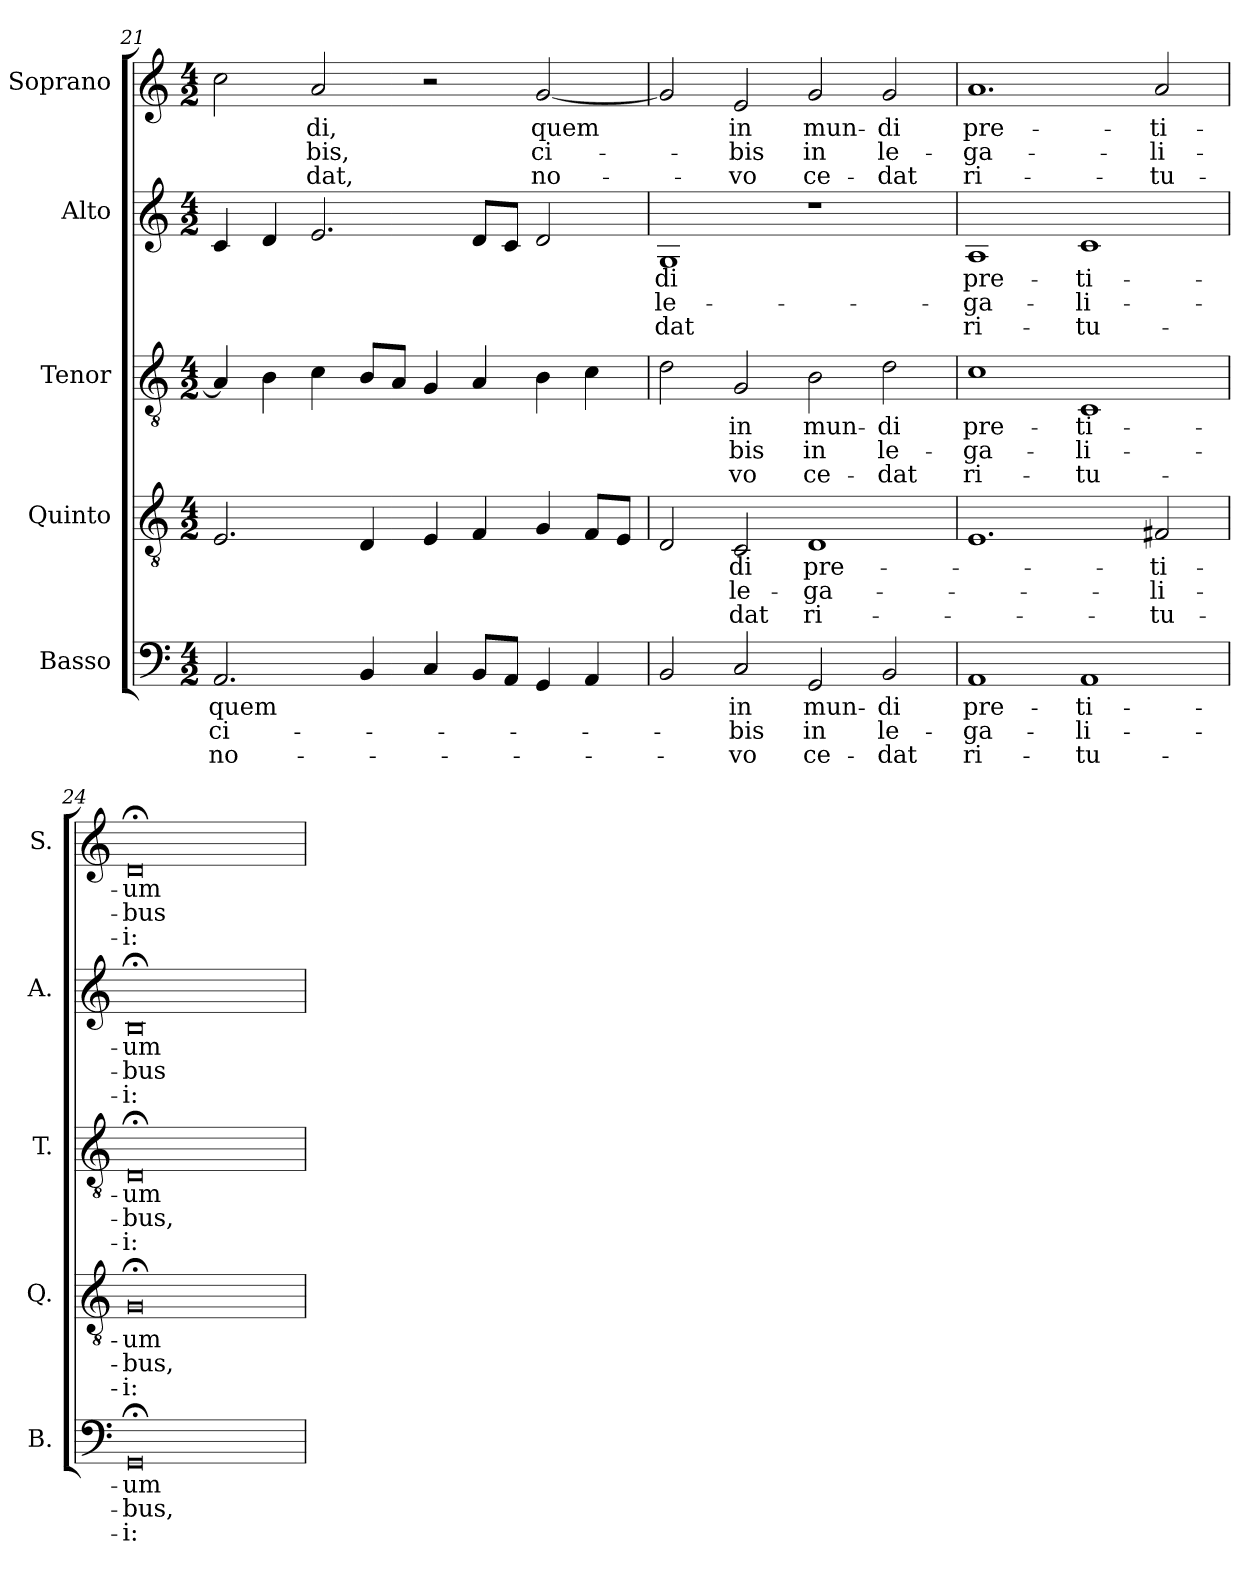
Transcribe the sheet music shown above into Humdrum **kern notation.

**kern	**text	**text	**text	**kern	**text	**text	**text	**kern	**text	**text	**text	**kern	**text	**text	**text	**kern	**text	**text	**text
*part5	*part5	*part5	*part5	*part4	*part4	*part4	*part4	*part3	*part3	*part3	*part3	*part2	*part2	*part2	*part2	*part1	*part1	*part1	*part1
*staff5	*staff5	*staff5	*staff5	*staff4	*staff4	*staff4	*staff4	*staff3	*staff3	*staff3	*staff3	*staff2	*staff2	*staff2	*staff2	*staff1	*staff1	*staff1	*staff1
*I"Basso	*	*	*	*I"Quinto	*	*	*	*I"Tenor	*	*	*	*I"Alto	*	*	*	*I"Soprano	*	*	*
*I'B.	*	*	*	*I'Q.	*	*	*	*I'T.	*	*	*	*I'A.	*	*	*	*I'S.	*	*	*
*clefF4	*	*	*	*clefGv2	*	*	*	*clefGv2	*	*	*	*clefG2	*	*	*	*clefG2	*	*	*
*	*	*	*	*ITrd7c12	*	*	*	*ITrd7c12	*	*	*	*	*	*	*	*	*	*	*
*k[]	*	*	*	*k[]	*	*	*	*k[]	*	*	*	*k[]	*	*	*	*k[]	*	*	*
*C:	*	*	*	*C:	*	*	*	*C:	*	*	*	*C:	*	*	*	*C:	*	*	*
*M4/2	*	*	*	*M4/2	*	*	*	*M4/2	*	*	*	*M4/2	*	*	*	*M4/2	*	*	*
=21	=21	=21	=21	=21	=21	=21	=21	=21	=21	=21	=21	=21	=21	=21	=21	=21	=21	=21	=21
!	!LO:LY:b:color=#000000	!LO:LY:b:color=#000000	!LO:LY:b:color=#000000	!	!	!	!	!	!	!	!	!	!	!	!	!	!	!	!
2.AAi/	quem	ci-	no-	2.EEi/	.	.	.	4AAi/]	.	.	.	4ci/	.	.	.	2cci\	.	.	.
.	.	.	.	.	.	.	.	4BBi\	.	.	.	4di/	.	.	.	.	.	.	.
!	!	!	!	!	!	!	!	!	!	!	!	!	!	!	!	!	!LO:LY:b:color=#000000	!LO:LY:b:color=#000000	!LO:LY:b:color=#000000
.	.	.	.	.	.	.	.	4Ci\	.	.	.	2.ei/	.	.	.	2ai/	-di,	-bis,	-dat,
4BBi/	.	.	.	4DDi/	.	.	.	8BBi/L	.	.	.	.	.	.	.	.	.	.	.
.	.	.	.	.	.	.	.	8AAi/J	.	.	.	.	.	.	.	.	.	.	.
4Ci/	.	.	.	4EEi/	.	.	.	4GGi/	.	.	.	.	.	.	.	2r	.	.	.
8BBi/L	.	.	.	4FFi/	.	.	.	4AAi/	.	.	.	8di/L	.	.	.	.	.	.	.
8AAi/J	.	.	.	.	.	.	.	.	.	.	.	8ci/J	.	.	.	.	.	.	.
!	!	!	!	!	!	!	!	!	!	!	!	!	!	!	!	!	!LO:LY:b:color=#000000	!LO:LY:b:color=#000000	!LO:LY:b:color=#000000
4GGi/	.	.	.	4GGi/	.	.	.	4BBi\	.	.	.	2di/	.	.	.	[2gi/	quem	ci-	no-
4AAi/	.	.	.	8FFi/L	.	.	.	4Ci\	.	.	.	.	.	.	.	.	.	.	.
.	.	.	.	8EEi/J	.	.	.	.	.	.	.	.	.	.	.	.	.	.	.
=22	=22	=22	=22	=22	=22	=22	=22	=22	=22	=22	=22	=22	=22	=22	=22	=22	=22	=22	=22
!	!	!	!	!	!	!	!	!	!	!	!	!	!LO:LY:b:color=#000000	!LO:LY:b:color=#000000	!LO:LY:b:color=#000000	!	!	!	!
2BBi/	.	.	.	2DDi/	.	.	.	2Di\	.	.	.	1Gi	-di	le-	-dat	2gi/]	.	.	.
!	!LO:LY:b:color=#000000	!LO:LY:b:color=#000000	!LO:LY:b:color=#000000	!	!	!	!	!	!	!	!	!	!	!	!	!	!	!	!
!	!	!	!	!	!LO:LY:b:color=#000000	!LO:LY:b:color=#000000	!LO:LY:b:color=#000000	!	!	!	!	!	!	!	!	!	!	!	!
!	!	!	!	!	!	!	!	!	!LO:LY:b:color=#000000	!LO:LY:b:color=#000000	!LO:LY:b:color=#000000	!	!	!	!	!	!	!	!
!	!	!	!	!	!	!	!	!	!	!	!	!	!	!	!	!	!LO:LY:b:color=#000000	!LO:LY:b:color=#000000	!LO:LY:b:color=#000000
2Ci/	in	-bis	-vo	2CCi/	-di	le-	-dat	2GGi/	in	-bis	-vo	.	.	.	.	2ei/	in	-bis	-vo
!	!LO:LY:b:color=#000000	!LO:LY:b:color=#000000	!LO:LY:b:color=#000000	!	!	!	!	!	!	!	!	!	!	!	!	!	!	!	!
!	!	!	!	!	!LO:LY:b:color=#000000	!LO:LY:b:color=#000000	!LO:LY:b:color=#000000	!	!	!	!	!	!	!	!	!	!	!	!
!	!	!	!	!	!	!	!	!	!LO:LY:b:color=#000000	!LO:LY:b:color=#000000	!LO:LY:b:color=#000000	!	!	!	!	!	!	!	!
!	!	!	!	!	!	!	!	!	!	!	!	!	!	!	!	!	!LO:LY:b:color=#000000	!LO:LY:b:color=#000000	!LO:LY:b:color=#000000
2GGi/	mun-	in	ce-	1DDi	pre-	-ga-	ri-	2BBi\	mun-	in	ce-	1r	.	.	.	2gi/	mun-	in	ce-
!	!LO:LY:b:color=#000000	!LO:LY:b:color=#000000	!LO:LY:b:color=#000000	!	!	!	!	!	!	!	!	!	!	!	!	!	!	!	!
!	!	!	!	!	!	!	!	!	!LO:LY:b:color=#000000	!LO:LY:b:color=#000000	!LO:LY:b:color=#000000	!	!	!	!	!	!	!	!
!	!	!	!	!	!	!	!	!	!	!	!	!	!	!	!	!	!LO:LY:b:color=#000000	!LO:LY:b:color=#000000	!LO:LY:b:color=#000000
2BBi/	-di	le-	-dat	.	.	.	.	2Di\	-di	le-	-dat	.	.	.	.	2gi/	-di	le-	-dat
!!LO:PB:g=z
=23	=23	=23	=23	=23	=23	=23	=23	=23	=23	=23	=23	=23	=23	=23	=23	=23	=23	=23	=23
!	!LO:LY:b:color=#000000	!LO:LY:b:color=#000000	!LO:LY:b:color=#000000	!	!	!	!	!	!	!	!	!	!	!	!	!	!	!	!
!	!	!	!	!	!	!	!	!	!LO:LY:b:color=#000000	!LO:LY:b:color=#000000	!LO:LY:b:color=#000000	!	!	!	!	!	!	!	!
!	!	!	!	!	!	!	!	!	!	!	!	!	!LO:LY:b:color=#000000	!LO:LY:b:color=#000000	!LO:LY:b:color=#000000	!	!	!	!
!	!	!	!	!	!	!	!	!	!	!	!	!	!	!	!	!	!LO:LY:b:color=#000000	!LO:LY:b:color=#000000	!LO:LY:b:color=#000000
1AAi	pre-	-ga-	ri-	1.EEi	.	.	.	1Ci	pre-	-ga-	ri-	1Ai	pre-	-ga-	ri-	1.ai	pre-	-ga-	ri-
!	!LO:LY:b:color=#000000	!LO:LY:b:color=#000000	!LO:LY:b:color=#000000	!	!	!	!	!	!	!	!	!	!	!	!	!	!	!	!
!	!	!	!	!	!	!	!	!	!LO:LY:b:color=#000000	!LO:LY:b:color=#000000	!LO:LY:b:color=#000000	!	!	!	!	!	!	!	!
!	!	!	!	!	!	!	!	!	!	!	!	!	!LO:LY:b:color=#000000	!LO:LY:b:color=#000000	!LO:LY:b:color=#000000	!	!	!	!
1AAi	-ti-	-li-	-tu-	.	.	.	.	1CCi	-ti-	-li-	-tu-	1ci	-ti-	-li-	-tu-	.	.	.	.
!	!	!	!	!	!LO:LY:b:color=#000000	!LO:LY:b:color=#000000	!LO:LY:b:color=#000000	!	!	!	!	!	!	!	!	!	!	!	!
!	!	!	!	!	!	!	!	!	!	!	!	!	!	!	!	!	!LO:LY:b:color=#000000	!LO:LY:b:color=#000000	!LO:LY:b:color=#000000
.	.	.	.	2FF#Xi/	-ti-	-li-	-tu-	.	.	.	.	.	.	.	.	2ai/	-ti-	-li-	-tu-
=24	=24	=24	=24	=24	=24	=24	=24	=24	=24	=24	=24	=24	=24	=24	=24	=24	=24	=24	=24
!	!LO:LY:b:color=#000000	!LO:LY:b:color=#000000	!LO:LY:b:color=#000000	!	!	!	!	!	!	!	!	!	!	!	!	!	!	!	!
!	!	!	!	!	!LO:LY:b:color=#000000	!LO:LY:b:color=#000000	!LO:LY:b:color=#000000	!	!	!	!	!	!	!	!	!	!	!	!
!	!	!	!	!	!	!	!	!	!LO:LY:b:color=#000000	!LO:LY:b:color=#000000	!LO:LY:b:color=#000000	!	!	!	!	!	!	!	!
!	!	!	!	!	!	!	!	!	!	!	!	!	!LO:LY:b:color=#000000	!LO:LY:b:color=#000000	!LO:LY:b:color=#000000	!	!	!	!
!	!	!	!	!	!	!	!	!	!	!	!	!	!	!	!	!	!LO:LY:b:color=#000000	!LO:LY:b:color=#000000	!LO:LY:b:color=#000000
0GG;i	-um	-bus,	-i:	0GG;i	-um	-bus,	-i:	0DD;i	-um	-bus,	-i:	0B;i	-um	-bus	-i:	0d;i	-um	-bus	-i:
=	=	=	=	=	=	=	=	=	=	=	=	=	=	=	=	=	=	=	=
*-	*-	*-	*-	*-	*-	*-	*-	*-	*-	*-	*-	*-	*-	*-	*-	*-	*-	*-	*-
